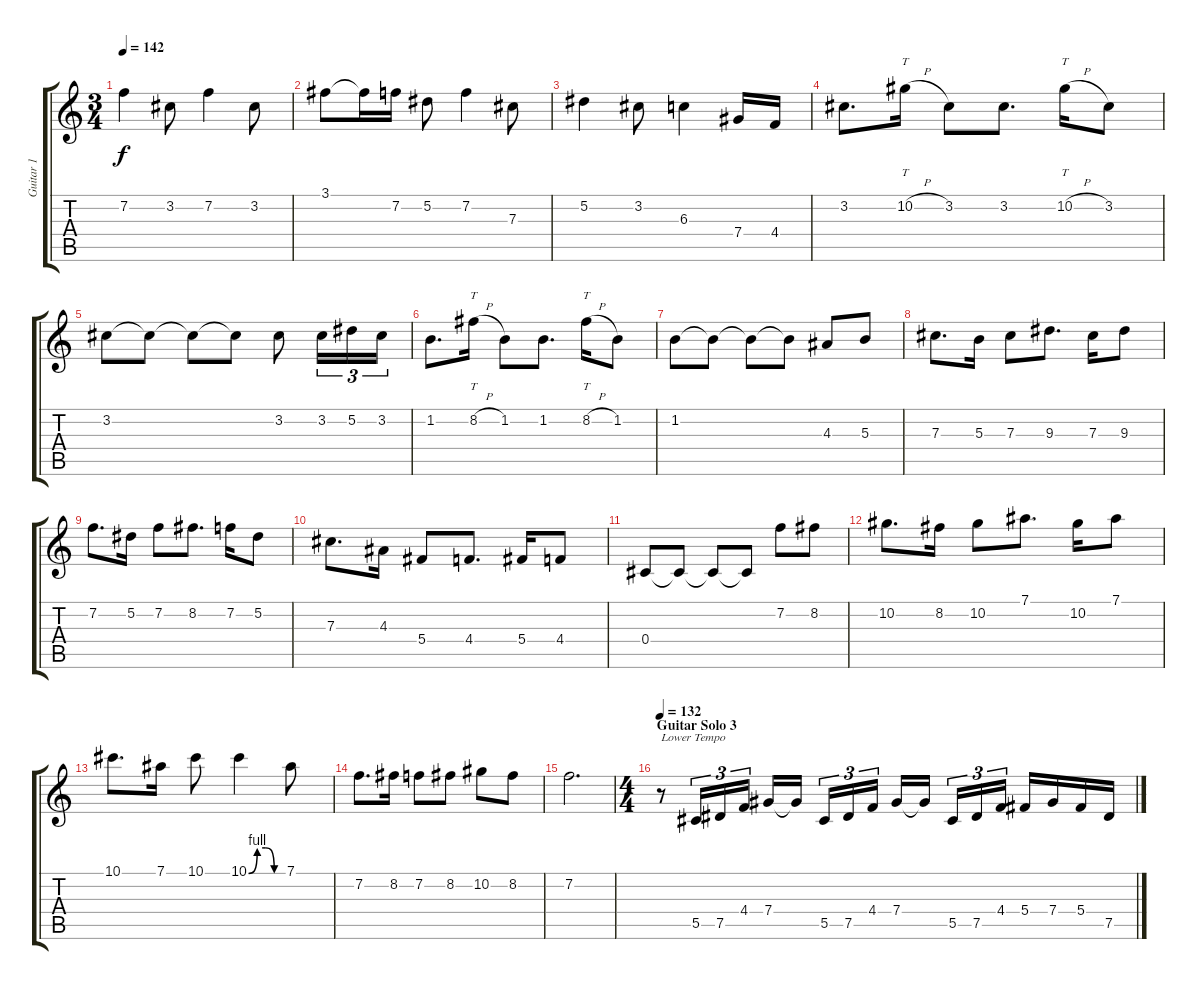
\track ("Guitar 1" "Guitar 1") {instrument distortionguitar}
\staff {score tabs}
\tuning (Eb4 Bb3 Gb3 Db3 Ab2 Eb2) {hide}
\ts (3 4)
\tempo 142
\clef g2
\ks c
7.2.4{dy f} 3.2.8 7.2.4 3.2.8 |
3.1.8 3.1{t}.16 7.2.16 5.2.8 7.2.4 7.3.8 |
5.2.4 3.2.8 6.3.4 7.4.16 4.4.16 |
3.2.8{d} 10.2{h}.16{tt} 3.2.8 3.2.8{d} 10.2{h}.16{tt} 3.2.8 |
3.2.8 3.2{t}.8 3.2{t}.8 3.2{t}.8 3.2.8 3.2.16{tu (3 2)} 5.2.16{tu (3 2)} 3.2.16{tu (3 2)} |
1.2.8{d} 8.2{h}.16{tt} 1.2.8 1.2.8{d} 8.2{h}.16{tt} 1.2.8 |
1.2.8 1.2{t}.8 1.2{t}.8 1.2{t}.8 4.3.8 5.3.8 |
7.3.8{d} 5.3.16 7.3.8 9.3.8{d} 7.3.16 9.3.8 |
7.2.8{d} 5.2.16 7.2.8 8.2.8{d} 7.2.16 5.2.8 |
7.3.8{d} 4.3.16 5.4.8 4.4.8{d} 5.4.16 4.4.8 |
0.4.8 0.4{t}.8 0.4{t}.8 0.4{t}.8 7.2.8 8.2.8 |
10.2.8{d} 8.2.16 10.2.8 7.1.8{d} 10.2.16 7.1.8 |
10.1.8{d} 7.1.16 10.1.8 10.1{be (custom 0 0 15 4 30 4 45 0 60 0)}.4 7.1.8 |
7.2.8{d} 8.2.16 7.2.8 8.2.8 10.2.8 8.2.8 |
7.2.2{d} |
\ts (4 4)
\section ("" "Guitar Solo 3")
\tempo 132
r.8{txt "Lower Tempo"} 5.5.16{tu (3 2)} 7.5.16{tu (3 2)} 4.4.16{tu (3 2)} 7.4.16 7.4{t}.16{beam splitsecondary} 5.5.16{tu (3 2)} 7.5.16{tu (3 2)} 4.4.16{tu (3 2)} 7.4.16 7.4{t}.16{beam splitsecondary} 5.5.16{tu (3 2)} 7.5.16{tu (3 2)} 4.4.16{tu (3 2)} 5.4.16 7.4.16 5.4.16 7.5.16
